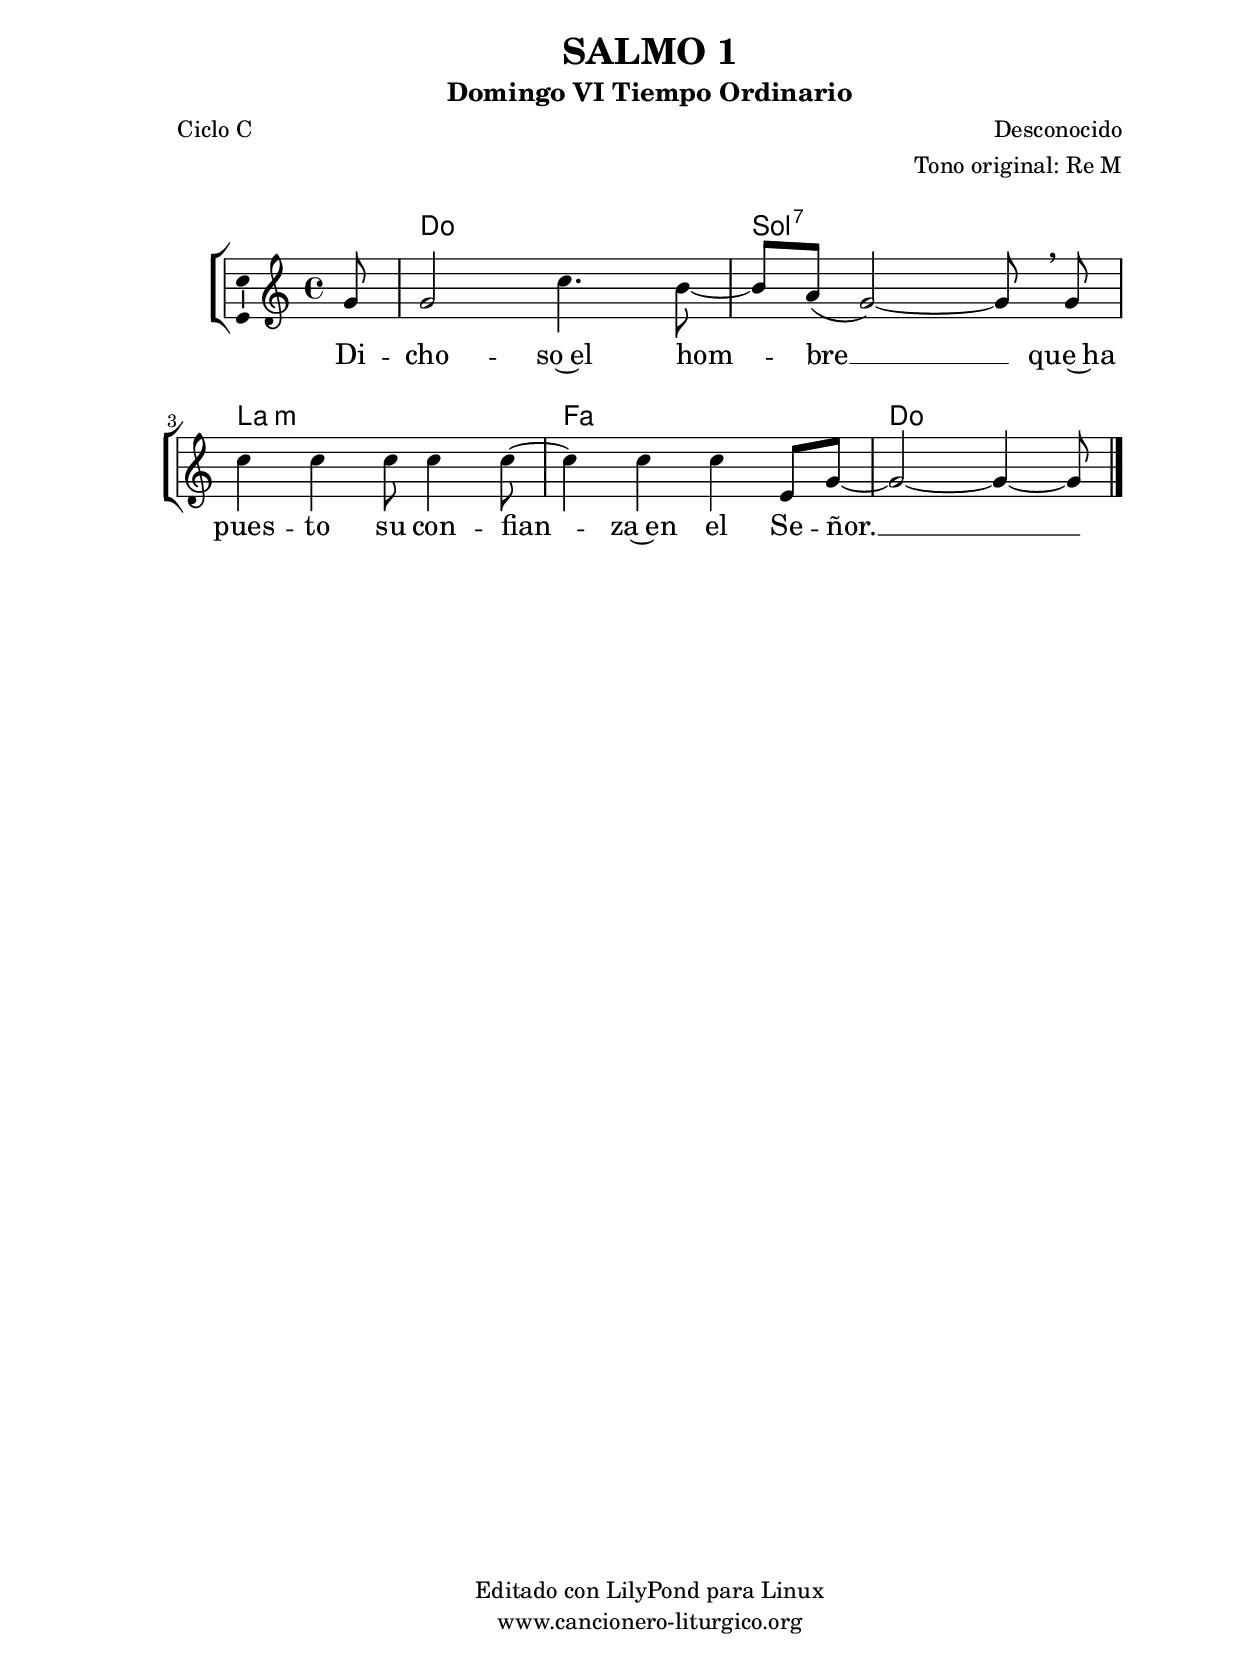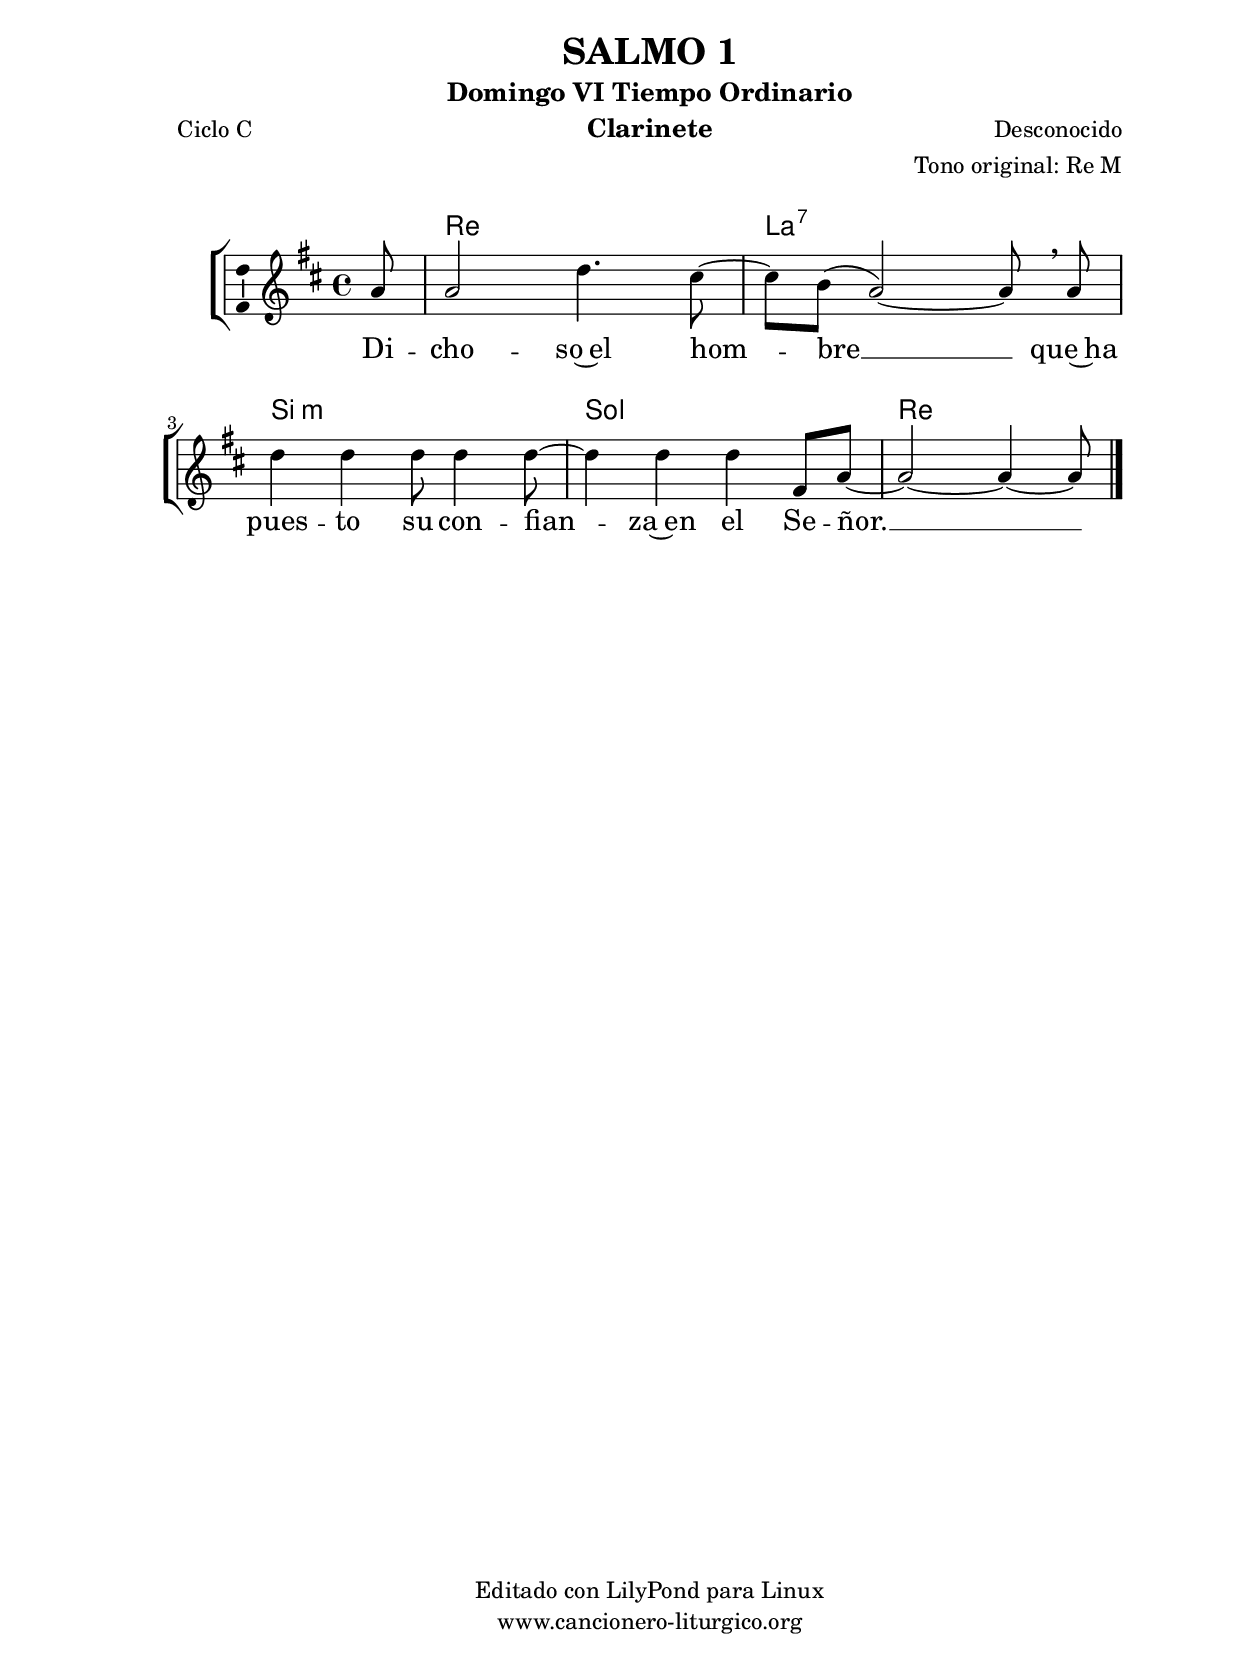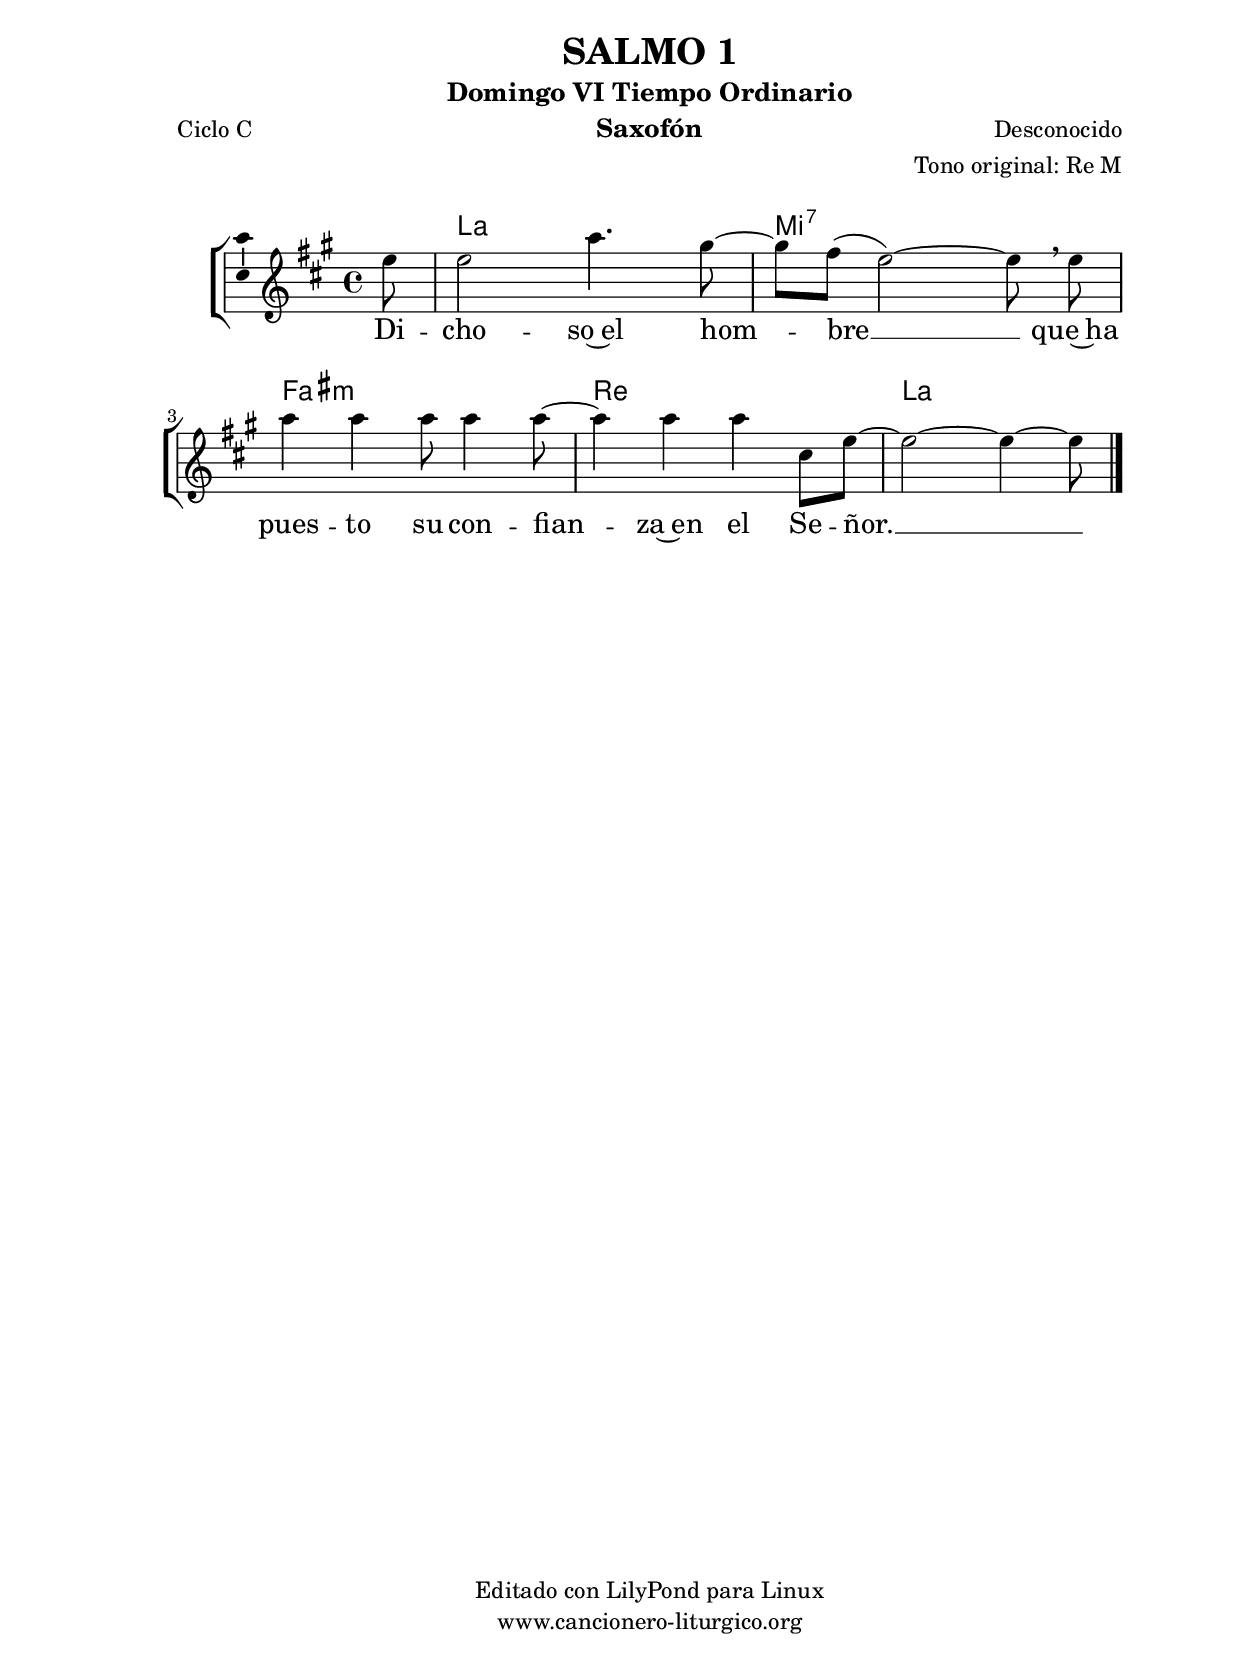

%Transcrito de:
%https://www.youtube.com/watch?v=ZtzEl22rnFE

%
%para convertir .midi en .wav:
%timidity filename.midi -Ow -o finename.wav
%
%
%Para convertir de .wav a .mp3:
%lame -h -m j filename.wav
%
%
%para escuchar el midi:
%timidity nombrefichero.midi
%


%versión de lilypond para la que se ha escrito esta partitura:
\version "2.16.0"

	%Tamaño papel
	#(set-default-paper-size "a4")
	%Tamaño partitura
	#(set-global-staff-size 20)
	%No responde al pulsar sobre una nota
	#(ly:set-option 'point-and-click #f)

%parámetros del encabezamiento:
\header {
	title = "SALMO 1"
	subtitle = "Domingo VI Tiempo Ordinario"
	composer = "Desconocido"
	poet = "Ciclo C"
	meter = ""
	arranger = "Tono original: Re M"
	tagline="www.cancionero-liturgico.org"
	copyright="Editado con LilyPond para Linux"
	}

%parámetros asociados al papel:
\paper  {
	oddHeaderMarkup = \markup {\fill-line { \on-the-fly #not-first-page \fromproperty #'header:title \on-the-fly #not-first-page \fromproperty #'header:composer }}
	evenHeaderMarkup = \markup {\fill-line { \fromproperty #'header:composer \fromproperty #'header:title }}
	#(set-paper-size "a4")
	print-page-number = ##f
	first-page-number = 1
	print-first-page-number = ##f
%	head-separation = 3.0 \cm
	top-margin = 2.0 \cm
	bottom-margin = 0.5\cm
%%%	bottom-margin = -1.0\cm
	left-margin = 3.0 \cm
	line-width = 16.0 \cm 
	indent = 8\mm
	interscoreline = 2.\mm
	between-system-space = 15\mm
%	para que las partituras no llenen la hoja:
	ragged-bottom = ##t
%	idem para la última hoja:
	ragged-last-bottom = ##f
%	para que las partituras llenen el ancho del papel:
	ragged-last = ##f
	after-title-space = 2.5 \cm
%page-count=1
%system-count=2

	%Flexible Vertical Spacing
%	markup-markup-spacing =
%	#'((basic-distance . 15) (minimum-distance . 15) (padding . 3))
	markup-system-spacing =
	#'((basic-distance . 15) (minimum-distance . 15) (padding . 3))
	system-system-spacing =
	#'((basic-distance . 15) (minimum-distance . 15) (padding . 3))
	score-system-spacing =
	#'((basic-distance . 15) (minimum-distance . 15) (padding . 5))
%	top-system-spacing = % header
%	#'((basic-distance . 8) (minimum-distance . 0) (padding . 3))
%	top-markup-spacing =
%	#'((basic-distance . 20) (minimum-distance . 20) (padding . 3))
	last-bottom-spacing = % footer
	#'((basic-distance . 5) (minimum-distance . 5) (padding . 3))
%	score-markup-spacing =
%	#'((basic-distance . 16) (minimum-distance . 13) (padding . 3))

	}


%parámetros que afectan a toda la partitura:
global =  {
	%clave de sol (G):
	\clef G
	%armadura:
	\transpose d c
	\key d \major
	\tempo 4=127
	\set Score.tempoHideNote = ##t
	}


acordes = {
	\italianChords
	\chordmode {
	\transpose d c
{
s8
d1 a:7 b:m g d2..
	}
	}
}


melodia = 
	\transpose d c
{
	\relative c''{
	\time 4/4

\partial8
a8
a2 d4. cis8~
cis8 b (a2)~a8 \noBeam \breathe a
d4 d d8 d4 d8~
d4 d d fis,8 a~
a2~a4~a8 %r8

	\bar "|."
	}
	}


texto = \lyricmode {
Di -- cho -- so~el hom -- bre __ que~ha pues -- to su con -- fian -- za~en el Se -- ñor. __
	}


acordesStaff = \context ChordNames = acordesStaff <<
	\set chordChanges = ##t
	\acordes
	>>


vozStaff = \context Voice = vozStaff
\with {\consists "Ambitus_engraver"}
<<
%	\set Staff.instrumentName = ""
%	\set Staff.shortInstrumentName = ""
%	\set Staff.midiInstrument = #"clarinet"
%	\set Staff.midiInstrument = #"cello"
%	\set Staff.midiInstrument = #"flute"
	\set Staff.midiInstrument = #"electric guitar (jazz)"
%	\set Staff.midiInstrument = #"english horn"
%	\set Staff.midiInstrument = #"violin"
%	\set Staff.midiInstrument = #"glockenspiel"
	\set Staff.midiMinimumVolume = #0.7
	\set Staff.midiMaximumVolume = #0.9
	\global
	\melodia
	>>


textoStaff = \context Lyrics = textoStaff <<
	\lyricsto vozStaff \texto
	>>

\book {
	\score {
		\context ChoirStaff {
			\override StaffGroup.SystemStartBracket #'collapse-height = #1
			\override Score.SystemStartBar #'collapse-height = #1
			<<
			\acordesStaff
			\vozStaff
			\textoStaff
			>>
			}
		\layout {
	    		\context {
				\Lyrics
				\override LyricText #'font-size = #2
				}
	   		 \context {
				\Score
				%fontSize = #3
				\override StaffSymbol #'staff-space = #(magstep +3)
				%\override Beam #'thickness = #0.55
				%\override SpacingSpanner #'spacing-increment = #1.0
				%\override Slur #'height-limit = #1.5
				}
			}
		}
	\score {
		\unfoldRepeats
		\context ChoirStaff {
			<<
			\acordesStaff
			\vozStaff
			>>
			}
		\midi {
	  		\context {
	  			\Score
				tempoWholesPerMinute = #(ly:make-moment 70 4)
				}
			}
		}
	}

%Partitura para clarinete
#(define output-suffix "C")
\book {
	\header{
		instrument = "Clarinete"
		}
	\score {
		\context ChoirStaff {
			\override StaffGroup.SystemStartBracket #'collapse-height = #1
			\override Score.SystemStartBar #'collapse-height = #1
\transpose c d
			<<
			\acordesStaff
			\vozStaff
			\textoStaff
			>>
			}
		\layout {
	    		\context {
				\Lyrics
				\override LyricText #'font-size = #2
				}
	   		 \context {
				\Score
				%fontSize = #3
				\override StaffSymbol #'staff-space = #(magstep +3)
				%\override Beam #'thickness = #0.55
				%\override SpacingSpanner #'spacing-increment = #1.0
				%\override Slur #'height-limit = #1.5
				}
			}
		}
	}

%Partitura para saxofón
#(define output-suffix "S")
\book {
	\header{
		instrument = "Saxofón"
		}
	\score {
		\context ChoirStaff {
			\override StaffGroup.SystemStartBracket #'collapse-height = #1
			\override Score.SystemStartBar #'collapse-height = #1
\transpose c a
			<<
			\acordesStaff
			\vozStaff
			\textoStaff
			>>
			}
		\layout {
	    		\context {
				\Lyrics
				\override LyricText #'font-size = #2
				}
	   		 \context {
				\Score
				%fontSize = #3
				\override StaffSymbol #'staff-space = #(magstep +3)
				%\override Beam #'thickness = #0.55
				%\override SpacingSpanner #'spacing-increment = #1.0
				%\override Slur #'height-limit = #1.5
				}
			}
		}
	}

